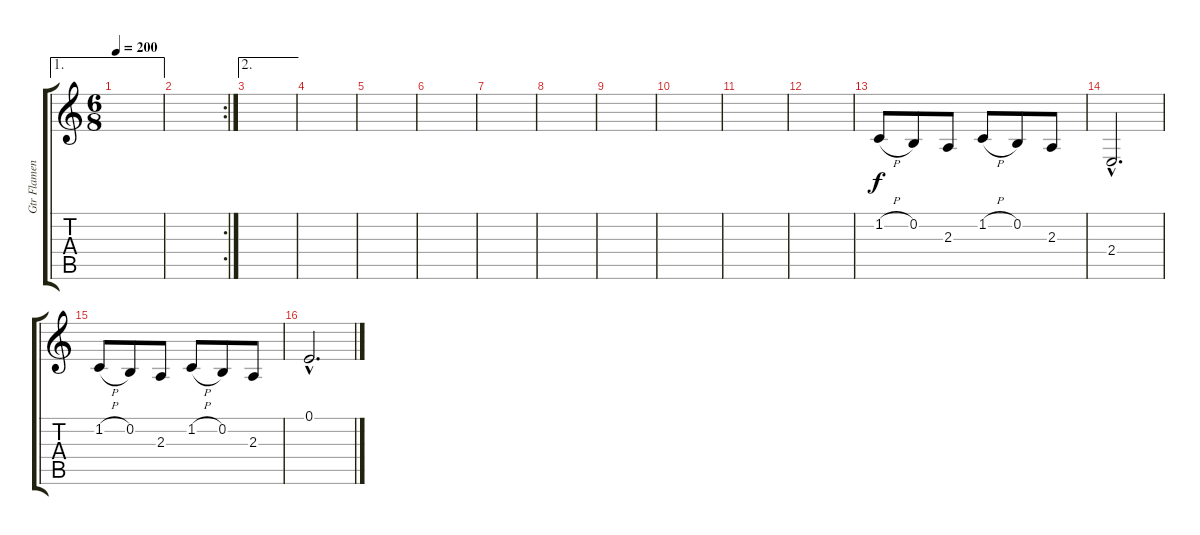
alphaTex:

\track ("Gtr Flamenco" "Gtr Flamen") {instrument viola}
\staff {score tabs}
\tuning (E4 B3 G3 D3 A2 E2) {hide}
\ae 1
\ts (6 8)
\tempo 200
\clef g2
\ks c
|
\rc 2
|
\ae 2
|
|
|
|
|
|
|
|
|
|
1.2{h}.8 0.2.8 2.3.8 1.2{h}.8 0.2.8 2.3.8 |
2.4{hac}.2{d} |
1.2{h}.8 0.2.8 2.3.8 1.2{h}.8 0.2.8 2.3.8 |
0.1{hac}.2{d}
